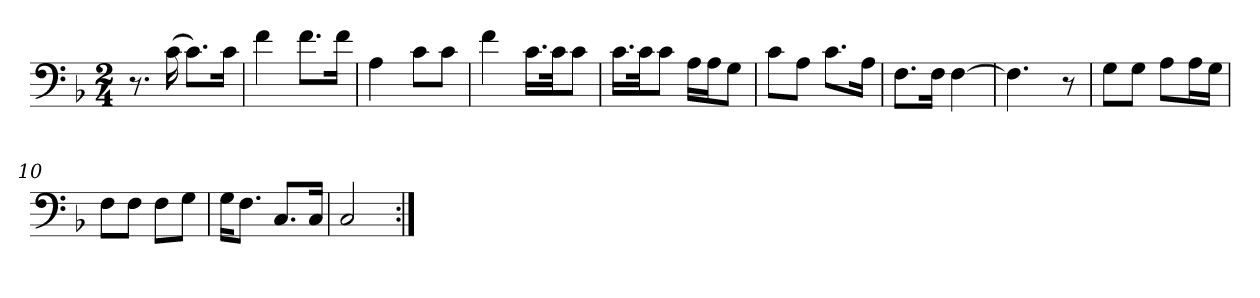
**kern
*part1
*staff1
*clefF4
*k[b-]
*M2/4
=1
8.r
(16c\
8.c\L)
16c\Jk
=2
4f\
8.f\L
16f\Jk
=3
4A\
8c\L
8c\J
=4
4f\
16.c\LL
32c\JK
8c\J
=5
16.c\LL
32c\JK
8c\J
16A\LL
16A\J
8G\J
=6
8c\L
8A\J
8.c\L
16A\Jk
=7
8.F\L
16F\Jk
[4F\
=8
4.F\]
8r
=9
8G\L
8G\J
8A\L
16A\L
16G\JJ
=10
8F\L
8F\J
8F\L
8G\J
=11
16G\KL
8.F\J
8.C/L
16C/Jk
=12
2C/
=:|!
*-
